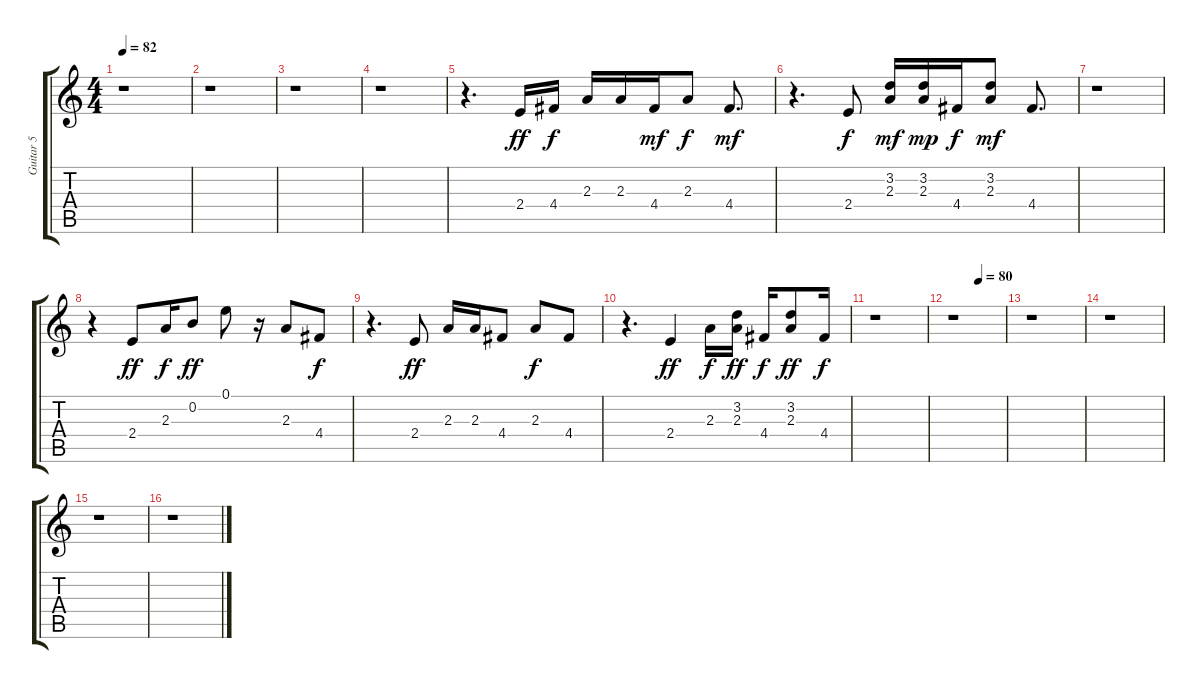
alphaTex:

\track ("Guitar 5" "Guitar 5") {instrument electricguitarclean}
\staff {score tabs}
\tuning (E4 B3 G3 D3 A2 E2) {hide}
\ts (4 4)
\tempo 82
\clef g2
\ks c
r.1{dy ff} |
r.1 |
r.1 |
r.1 |
r.4{d} 2.4.16 4.4.16{dy f} 2.3.16 2.3.16 4.4.16{dy mf} 2.3.8{dy f} 4.4.8{d dy mf} |
r.4{d} 2.4.8{dy f} (3.2 2.3).16{dy mf} (3.2 2.3).16{dy mp} 4.4.16{dy f} (3.2 2.3).8{dy mf} 4.4.8{d} |
r.1 |
r.4 2.4.8{dy ff} 2.3.16{dy f} 0.2.8{dy ff} 0.1.8 r.16 2.3.8 4.4.8{dy f} |
r.4{d} 2.4.8{dy ff} 2.3.16 2.3.16 4.4.8 2.3.8{dy f} 4.4.8 |
r.4{d} 2.4.4{dy ff} 2.3.16{dy f} (3.2 2.3).16{dy ff} 4.4.16{dy f} (3.2 2.3).8{dy ff} 4.4.16{dy f} |
r.1 |
\tempo (80 0.5)
r.1 |
r.1 |
r.1 |
r.1 |
r.1
